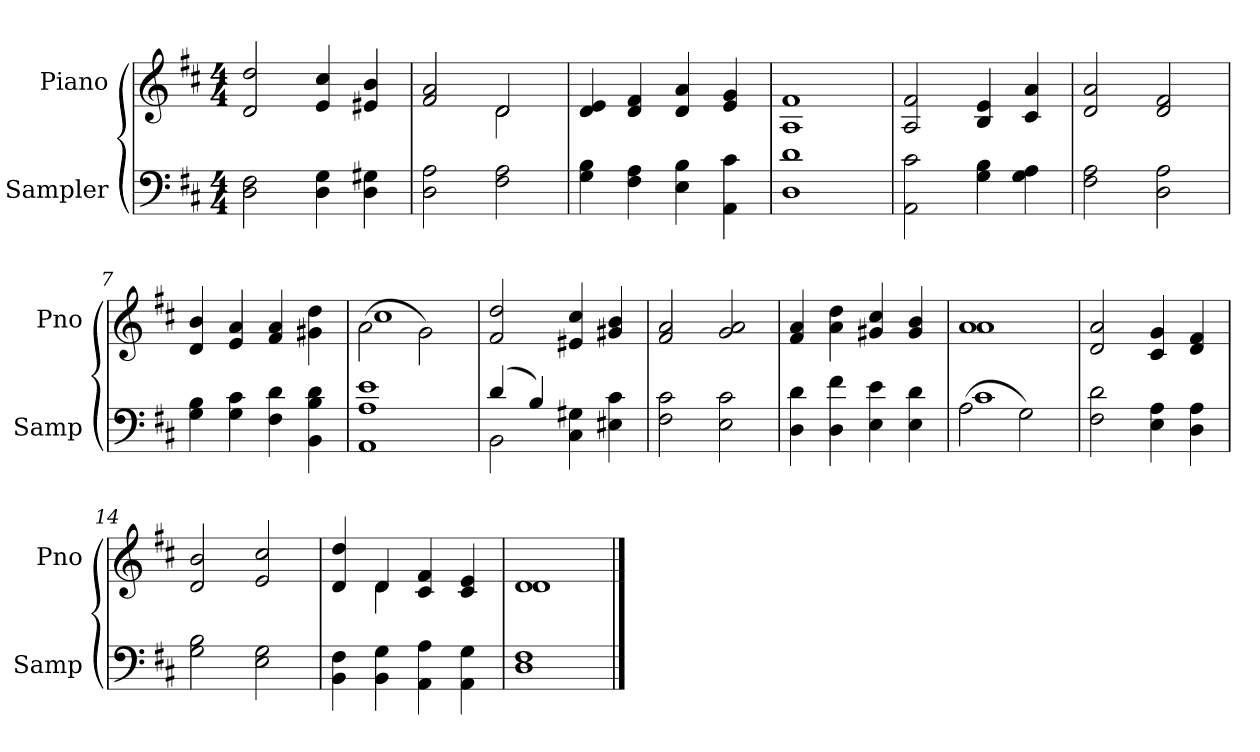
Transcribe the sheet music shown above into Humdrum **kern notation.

**kern	**kern
*part2	*part1
*staff2	*staff1
*I"Sampler	*I"Piano
*I'Samp	*I'Pno
*clefF4	*clefG2
*k[f#c#]	*k[f#c#]
*D:	*D:
*M4/4	*M4/4
=1	=1
2D 2F#	2d 2dd
4D 4G	4e 4cc#
4D 4G#X	4e#X 4b
=2	=2
*	*^
2D 2A	2f# 2a	2ryy
2F# 2A	2d/	2d
*	*v	*v
=3	=3
4G 4B	4d 4e
4F# 4A	4d 4f#
4E 4B	4d 4a
4AA 4c#	4e 4g
=4	=4
1D 1d	1A 1f#
=5	=5
2AA 2c#	2A 2f#
4G 4B	4B 4e
4G 4A	4c# 4a
=6	=6
2F# 2A	2d 2a
2D 2A	2d 2f#
=7	=7
4G 4B	4d 4b
4G 4c#	4e 4a
4F# 4d	4f# 4a
4BB 4B 4d	4g#X 4dd
=8	=8
*	*^
1AA 1A 1e	(2a\	1cc#
.	2g\)	.
*	*v	*v
=9	=9
*^	*
(4d/	2BB	2f# 2dd
4B/)	.	.
4C# 4G#X	2ryy	4e#X 4cc#
4E#X 4c#	.	4g#X 4b
*v	*v	*
=10	=10
2F# 2c#	2f# 2a
2E 2c#	2g 2a
=11	=11
4D 4d	4f# 4a
4D 4f#	4a 4dd
4E 4e	4g#X 4cc#
4E 4d	4g# 4b
=12	=12
*^	*^
(2A\	1c#	1a/	1a
2G\)	.	.	.
*v	*v	*	*
*	*v	*v
=13	=13
2F# 2d	2d 2a
4E 4A	4c# 4g
4D 4A	4d 4f#
=14	=14
2G 2B	2d 2b
2E 2G	2e 2cc#
=15	=15
*	*^
4BB 4F#	4d 4dd	4ryy
4BB 4G	4d/	4d
4AA 4A	4c# 4f#	2ryy
4AA 4G	4c# 4e	.
=16	=16	=16
1D 1F#	1d/	1d
*	*v	*v
==	==
*-	*-
